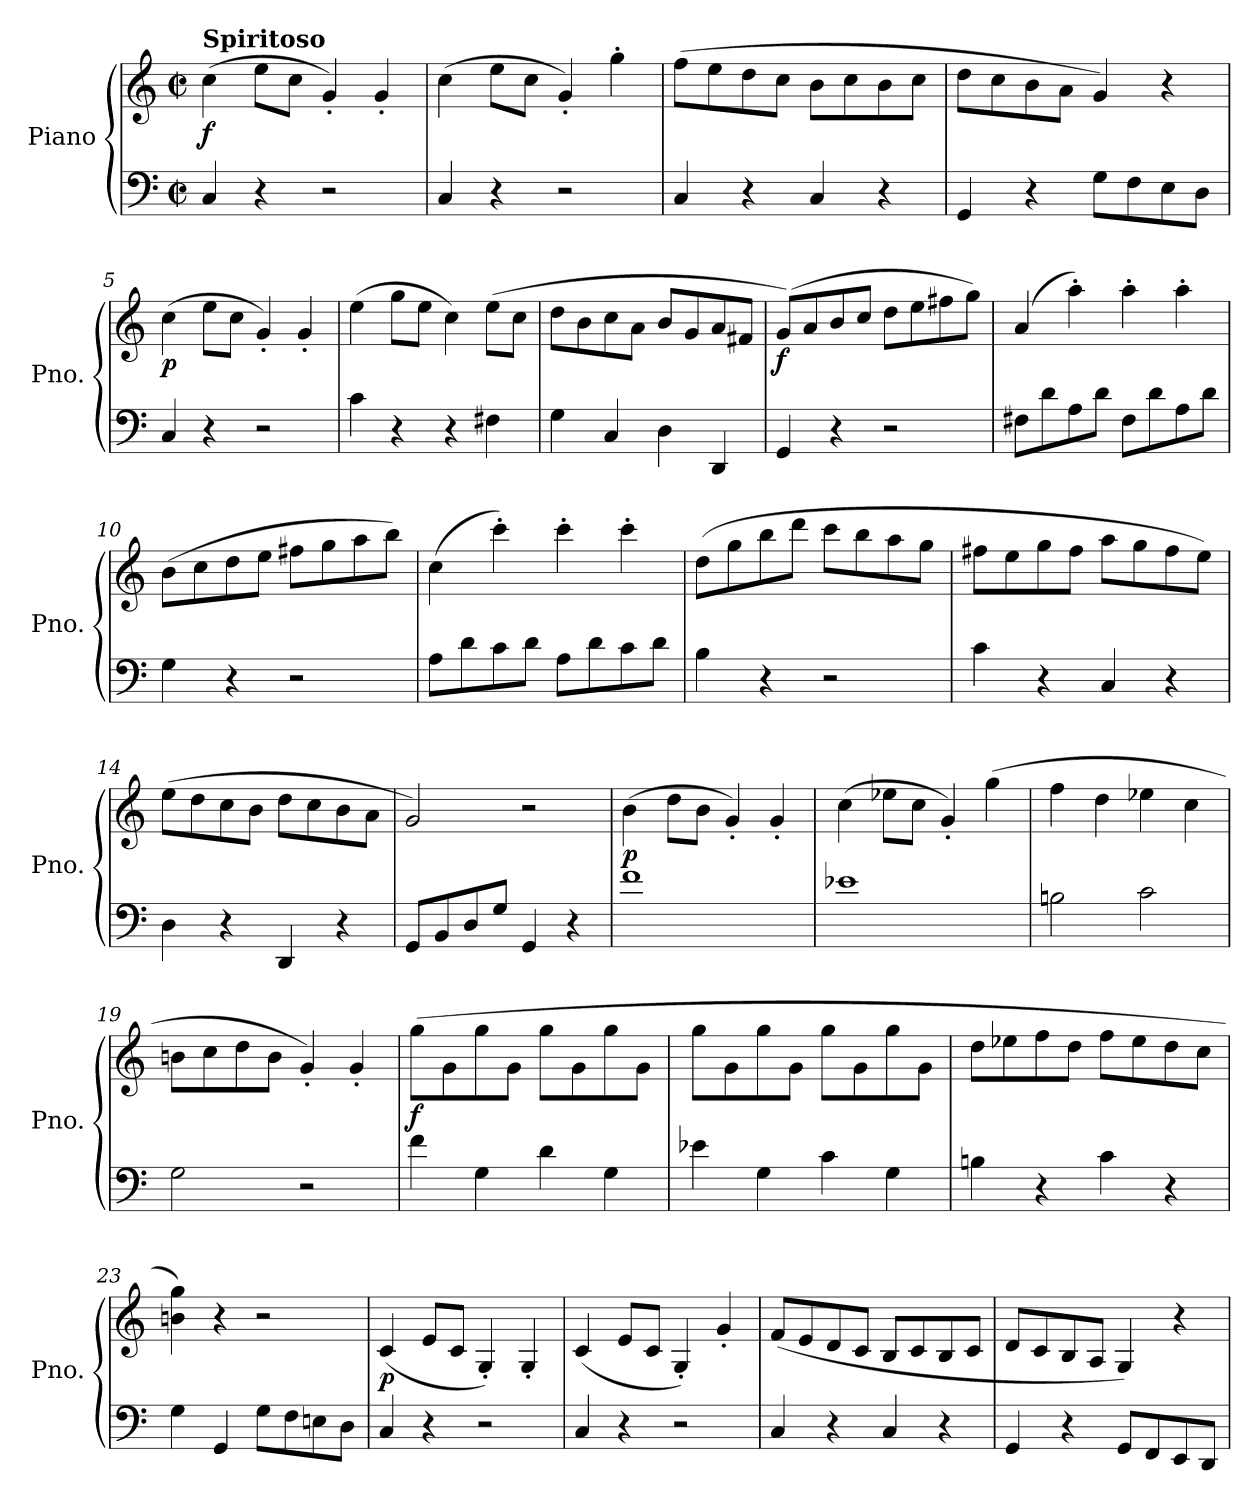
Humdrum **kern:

**kern	**kern	**dynam
*part1	*part1	*part1
*staff2	*staff1	*staff1/2
*I"Piano	*	*
*I'Pno.	*	*
*clefF4	*clefG2	*
*k[]	*k[]	*
*M2/2	*M2/2	*
*met(c|)	*met(c|)	*
*MM180	*MM180	*
=1	=1	=1
!	!LO:TX:a:B:t=Spiritoso	!
!	!	!LO:DY:b
4C/	(>4cc\	f
4r	8ee\L	.
.	8cc\J	.
2r	4g'/)	.
.	4g'/	.
=2	=2	=2
4C/	(>4cc\	.
4r	8ee\L	.
.	8cc\J	.
2r	4g'/)	.
.	4gg'\	.
=3	=3	=3
4C/	(>8ff\L	.
.	8ee\	.
4r	8dd\	.
.	8cc\J	.
4C/	8b\L	.
.	8cc\	.
4r	8b\	.
.	8cc\J	.
=4	=4	=4
4GG/	8dd\L	.
.	8cc\	.
4r	8b\	.
.	8a\J	.
8G\L	4g/)	.
8F\	.	.
8E\	4r	.
8D\J	.	.
=5	=5	=5
!	!	!LO:DY:b
4C/	(>4cc\	p
4r	8ee\L	.
.	8cc\J	.
2r	4g'/)	.
.	4g'/	.
=6	=6	=6
4c\	(>4ee\	.
4r	8gg\L	.
.	8ee\J	.
4r	4cc\)	.
4F#X\	(>8ee\L	.
.	8cc\J	.
=7	=7	=7
4G\	8dd\L	.
.	8b\	.
4C/	8cc\	.
.	8a\J	.
4D\	8b/L	.
.	8g/	.
4DD/	8a/	.
.	8f#X/J	.
=8	=8	=8
!	!	!LO:DY:b
4GG/	(>8g/L)	f
.	8a/	.
4r	8b/	.
.	8cc/J	.
2r	8dd\L	.
.	8ee\	.
.	8ff#X\	.
.	8gg\J)	.
=9	=9	=9
8F#X\L	(>4a/	.
8d\	.	.
8A\	4aa'\)	.
8d\J	.	.
8F#\L	4aa'\	.
8d\	.	.
8A\	4aa'\	.
8d\J	.	.
=10	=10	=10
4G\	(>8b\L	.
.	8cc\	.
4r	8dd\	.
.	8ee\J	.
2r	8ff#X\L	.
.	8gg\	.
.	8aa\	.
.	8bb\J)	.
=11	=11	=11
8A\L	(>4cc\	.
8d\	.	.
8c\	4ccc'\)	.
8d\J	.	.
8A\L	4ccc'\	.
8d\	.	.
8c\	4ccc'\	.
8d\J	.	.
=12	=12	=12
4B\	(>8dd\L	.
.	8gg\	.
4r	8bb\	.
.	8ddd\J	.
2r	8ccc\L	.
.	8bb\	.
.	8aa\	.
.	8gg\J	.
=13	=13	=13
4c\	8ff#X\L	.
.	8ee\	.
4r	8gg\	.
.	8ff#\J	.
4C/	8aa\L	.
.	8gg\	.
4r	8ff#\	.
.	8ee\J)	.
=14	=14	=14
4D\	(>8ee\L	.
.	8dd\	.
4r	8cc\	.
.	8b\J	.
4DD/	8dd\L	.
.	8cc\	.
4r	8b\	.
.	8a\J	.
=15	=15	=15
8GG/L	2g/)	.
8BB/	.	.
8D/	.	.
8G/J	.	.
4GG/	2r	.
4r	.	.
=16	=16	=16
!	!	!LO:DY:b
1f	(>4b\	p
.	8dd\L	.
.	8b\J	.
.	4g'/)	.
.	4g'/	.
=17	=17	=17
1e-X	(>4cc\	.
.	8ee-X\L	.
.	8cc\J	.
.	4g'/)	.
.	(>4gg\	.
=18	=18	=18
2Bn\	4ff\	.
.	4dd\	.
2c\	4ee-X\	.
.	4cc\	.
=19	=19	=19
2G\	8bn\L	.
.	8cc\	.
.	8dd\	.
.	8b\J	.
2r	4g'/)	.
.	4g'/	.
=20	=20	=20
!	!	!LO:DY:b
4f\	(>8gg\L	f
.	8g\	.
4G\	8gg\	.
.	8g\J	.
4d\	8gg\L	.
.	8g\	.
4G\	8gg\	.
.	8g\J	.
=21	=21	=21
4e-X\	8gg\L	.
.	8g\	.
4G\	8gg\	.
.	8g\J	.
4c\	8gg\L	.
.	8g\	.
4G\	8gg\	.
.	8g\J	.
=22	=22	=22
4Bn\	8dd\L	.
.	8ee-X\	.
4r	8ff\	.
.	8dd\J	.
4c\	8ff\L	.
.	8ee-\	.
4r	8dd\	.
.	8cc\J	.
=23	=23	=23
4G\	4bn\ 4gg\)	.
4GG/	4r	.
8G\L	2r	.
8F\	.	.
8En\	.	.
8D\J	.	.
=24	=24	=24
!	!	!LO:DY:b
4C/	(<4c/	p
4r	8e/L	.
.	8c/J	.
2r	4G'/)	.
.	4G'/	.
=25	=25	=25
4C/	(<4c/	.
4r	8e/L	.
.	8c/J	.
2r	4G'/)	.
.	4g'/	.
=26	=26	=26
4C/	(>8f/L	.
.	8e/	.
4r	8d/	.
.	8c/J	.
4C/	8B/L	.
.	8c/	.
4r	8B/	.
.	8c/J	.
=27	=27	=27
4GG/	8d/L	.
.	8c/	.
4r	8B/	.
.	8A/J	.
8GG/L	4G/)	.
8FF/	.	.
8EE/	4r	.
8DD/J	.	.
=	=	=
*-	*-	*-
